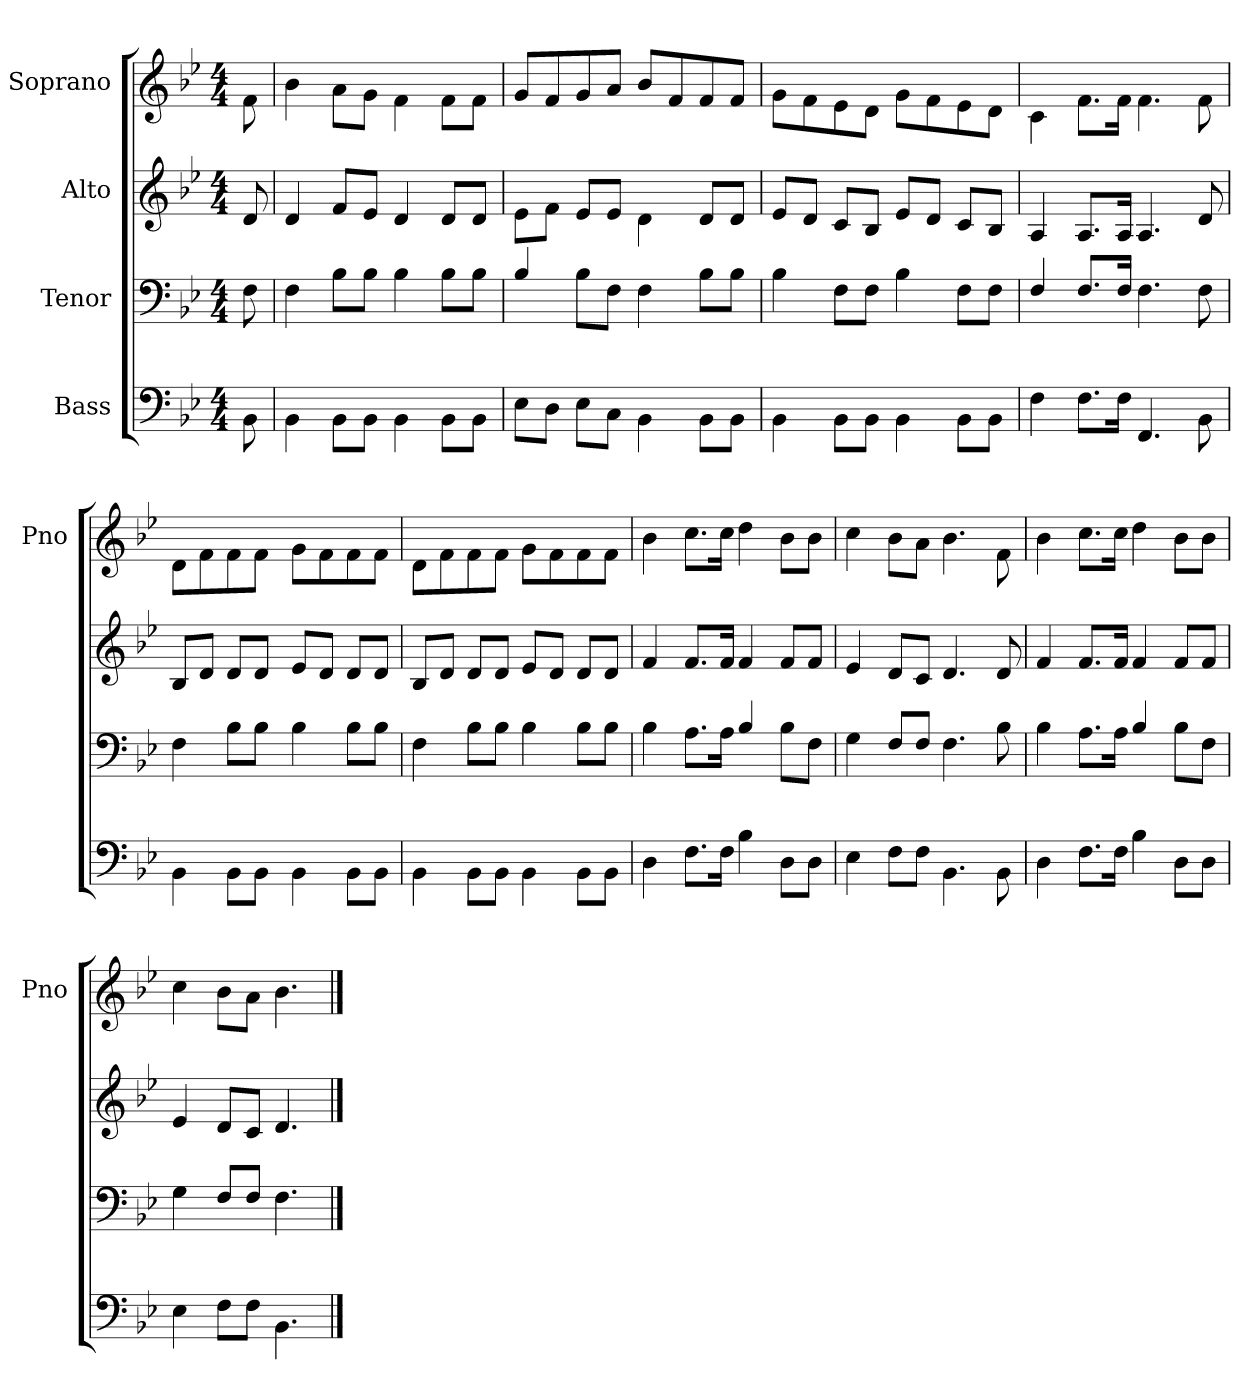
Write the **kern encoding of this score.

**kern	**kern	**kern	**kern
*part4	*part3	*part2	*part1
*staff4	*staff3	*staff2	*staff1
*I"Bass	*I"Tenor	*I"Alto	*I"Soprano
*	*	*	*I'Pno
*clefF4	*clefF4	*clefG2	*clefG2
*k[b-e-]	*k[b-e-]	*k[b-e-]	*k[b-e-]
*B-:	*B-:	*B-:	*B-:
*M4/4	*M4/4	*M4/4	*M4/4
=	=	=	=
8BB-\	8F\	8d/	8f\
=	=	=	=
4BB-\	4F\	4d/	4b-\
8BB-\L	8B-\L	8f/L	8a\L
8BB-\J	8B-\J	8e-/J	8g\J
4BB-\	4B-\	4d/	4f\
8BB-\L	8B-\L	8d/L	8f\L
8BB-\J	8B-\J	8d/J	8f\J
=	=	=	=
8E-\L	4B-/	8e-\L	8g/L
8D\J	.	8f\J	8f/
8E-\L	8B-\L	8e-/L	8g/
8C\J	8F\J	8e-/J	8a/J
4BB-\	4F\	4d\	8b-/L
.	.	.	8f/
8BB-\L	8B-\L	8d/L	8f/
8BB-\J	8B-\J	8d/J	8f/J
=	=	=	=
4BB-\	4B-\	8e-/L	8g\L
.	.	8d/J	8f\
8BB-\L	8F\L	8c/L	8e-\
8BB-\J	8F\J	8B-/J	8d\J
4BB-\	4B-\	8e-/L	8g\L
.	.	8d/J	8f\
8BB-\L	8F\L	8c/L	8e-\
8BB-\J	8F\J	8B-/J	8d\J
=	=	=	=
4F\	4F/	4A/	4c\
8.F\L	8.F/L	8.A/L	8.f\L
16F\Jk	16F/Jk	16A/Jk	16f\Jk
4.FF/	4.F\	4.A/	4.f\
8BB-\	8F\	8d/	8f\
=	=	=	=
4BB-\	4F\	8B-/L	8d\L
.	.	8d/J	8f\
8BB-\L	8B-\L	8d/L	8f\
8BB-\J	8B-\J	8d/J	8f\J
=-	=-	=-	=-
4BB-\	4B-\	8e-/L	8g\L
.	.	8d/J	8f\
8BB-\L	8B-\L	8d/L	8f\
8BB-\J	8B-\J	8d/J	8f\J
=	=	=	=
4BB-\	4F\	8B-/L	8d\L
.	.	8d/J	8f\
8BB-\L	8B-\L	8d/L	8f\
8BB-\J	8B-\J	8d/J	8f\J
4BB-\	4B-\	8e-/L	8g\L
.	.	8d/J	8f\
8BB-\L	8B-\L	8d/L	8f\
8BB-\J	8B-\J	8d/J	8f\J
=	=	=	=
4D\	4B-\	4f/	4b-\
8.F\L	8.A\L	8.f/L	8.cc\L
16F\Jk	16A\Jk	16f/Jk	16cc\Jk
4B-\	4B-/	4f/	4dd\
8D\L	8B-\L	8f/L	8b-\L
8D\J	8F\J	8f/J	8b-\J
=	=	=	=
4E-\	4G\	4e-/	4cc\
8F\L	8F/L	8d/L	8b-\L
8F\J	8F/J	8c/J	8a\J
4.BB-\	4.F\	4.d/	4.b-\
8BB-\	8B-\	8d/	8f\
=	=	=	=
4D\	4B-\	4f/	4b-\
8.F\L	8.A\L	8.f/L	8.cc\L
16F\Jk	16A\Jk	16f/Jk	16cc\Jk
4B-\	4B-/	4f/	4dd\
8D\L	8B-\L	8f/L	8b-\L
8D\J	8F\J	8f/J	8b-\J
=	=	=	=
4E-\	4G\	4e-/	4cc\
8F\L	8F/L	8d/L	8b-\L
8F\J	8F/J	8c/J	8a\J
4.BB-\	4.F\	4.d/	4.b-\
==	==	==	==
*-	*-	*-	*-
